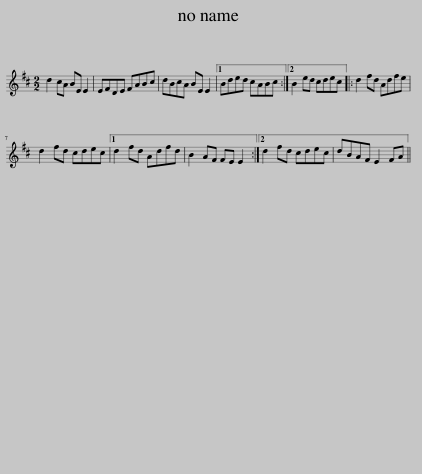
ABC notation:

X:1
L:1/8
M:2/2
I:linebreak $
K:D
V:1 treble
V:1
 d2 cA BE E2 | EFDE FABc | dBcA BE E2 |1 Bded cABc :|2 B2 ed cdec |: %5
 d2 fd Adfe |$ d2 fd cdec |1 d2 fd Adfd | B2 AF FE E2 :|2 d2 fd cdec | %10
 dBAF E2 FA || %11
